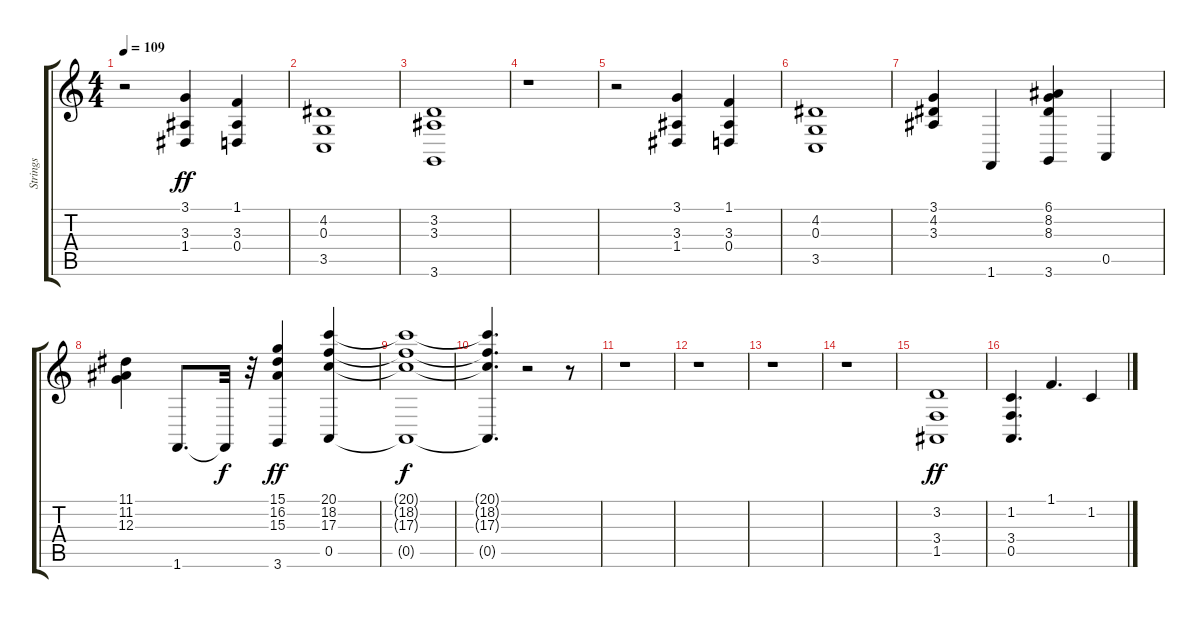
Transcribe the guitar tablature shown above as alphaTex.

\track ("Strings" "Strings") {instrument stringensemble1}
\staff {score tabs}
\tuning (E4 B3 G3 D3 A2 E2) {hide}
\ts (4 4)
\tempo 109
\clef g2
\ks c
r.2{dy f} (3.1 3.3 1.4).4{dy ff} (1.1 3.3 0.4).4 |
(4.2 0.3 3.5).1 |
(3.2 3.3 3.6).1 |
r.1 |
r.2 (3.1 3.3 1.4).4 (1.1 3.3 0.4).4 |
(4.2 0.3 3.5).1 |
(3.1 4.2 3.3).4 1.6.4 (6.1 8.2 8.3 3.6).4 0.5.4 |
(11.1 11.2 12.3).4 1.6.8{d} 1.6{t}.32{dy f} r.32 (15.1 16.2 15.3 3.6).4{dy ff} (20.1 18.2 17.3 0.5).4 |
(20.1{t} 18.2{t} 17.3{t} 0.5{t}).1{dy f} |
(20.1{t} 18.2{t} 17.3{t} 0.5{t}).4{d} r.2 r.8 |
r.1 |
r.1 |
r.1 |
r.1 |
(3.2 3.4 1.5).1{dy ff} |
(1.2 3.4 0.5).4{d} 1.1.4{d} 1.2.4
